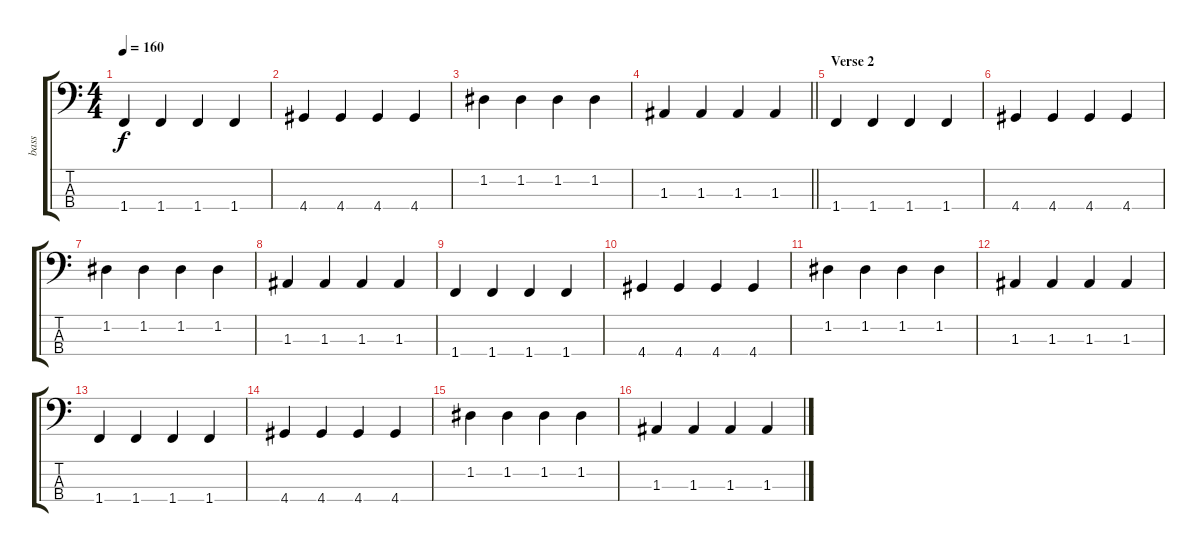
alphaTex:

\track ("bass" "bass") {instrument electricbasspick}
\staff {score tabs}
\tuning (G2 D2 A1 E1) {hide}
\ts (4 4)
\tempo 160
\clef f4
\ks c
1.4.4{dy f} 1.4.4 1.4.4 1.4.4 |
4.4.4 4.4.4 4.4.4 4.4.4 |
1.2.4 1.2.4 1.2.4 1.2.4 |
\barLineRight lightlight
1.3.4 1.3.4 1.3.4 1.3.4 |
\section ("" "Verse 2")
1.4.4 1.4.4 1.4.4 1.4.4 |
4.4.4 4.4.4 4.4.4 4.4.4 |
1.2.4 1.2.4 1.2.4 1.2.4 |
1.3.4 1.3.4 1.3.4 1.3.4 |
1.4.4 1.4.4 1.4.4 1.4.4 |
4.4.4 4.4.4 4.4.4 4.4.4 |
1.2.4 1.2.4 1.2.4 1.2.4 |
1.3.4 1.3.4 1.3.4 1.3.4 |
1.4.4 1.4.4 1.4.4 1.4.4 |
4.4.4 4.4.4 4.4.4 4.4.4 |
1.2.4 1.2.4 1.2.4 1.2.4 |
1.3.4 1.3.4 1.3.4 1.3.4
